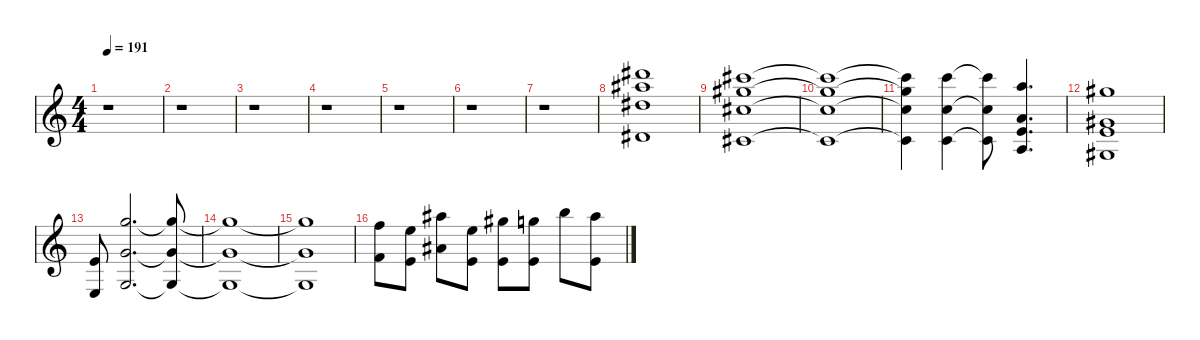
\defaultSystemsLayout 4
\hideDynamics
\bracketExtendMode nobrackets
\singleTrackTrackNamePolicy hidden
\multiTrackTrackNamePolicy hidden
\firstSystemTrackNameMode fullname
\firstSystemTrackNameOrientation horizontal
\otherSystemsTrackNameOrientation horizontal
\track ("Organs" "org.") {instrument rockorgan}
\staff {score}
\tuning (E4 B3 G3 D3 A2 E2 B1)
\ts (4 4)
\tempo 191
\clef g2
\ks c
r.1{dy f beam Down} |
r.1{beam Down} |
r.1{beam Down} |
r.1{beam Down} |
r.1{beam Down} |
r.1{beam Down} |
r.1{beam Down} |
(23.1{acc #} 23.2{acc #} 20.3{acc #} 23.6{acc #}).1{dy mf beam Down} |
(21.1{acc #} 21.2{acc #} 23.4{acc #} 21.6{acc #}).1{dy mp beam Down} |
(21.1{t acc #} 21.2{t acc #} 23.4{t acc #} 21.6{t acc #}).1{dy f beam Down} |
(21.1{t acc #} 21.2{t acc #} 23.4{t acc #} 21.6{t acc #}).4{beam Down} (20.1 22.4 20.6).4{dy mf beam Down} (20.1{t} 22.4{t} 20.6{t}).8{dy f beam Down} (0.1 22.2 24.5 17.6).4{d dy mf beam Up} |
(0.1 21.2{acc #} 23.5{acc #} 16.6{acc #}).1{beam Up} |
(0.1 12.6).8{beam Up} (15.1 17.4 15.6).2{d beam Up} (15.1{t} 17.4{t} 15.6{t}).8{dy f beam Up} |
(15.1{t} 17.4{t} 15.6{t}).1{beam Up} |
(15.1{t} 17.4{t} 15.6{t}).1{beam Up} |
(13.1 15.4).8{dy mf beam Down} (12.1 14.4).8{beam Down} (18.1{acc #} 15.3{acc #}).8{beam Down} (12.1 14.4).8{beam Down} (0.1 21.2{acc #}).8{beam Down} (0.1 24.3).8{beam Down} 24.2.8{beam Down} (0.1 23.2{acc #}).8{beam Down}
